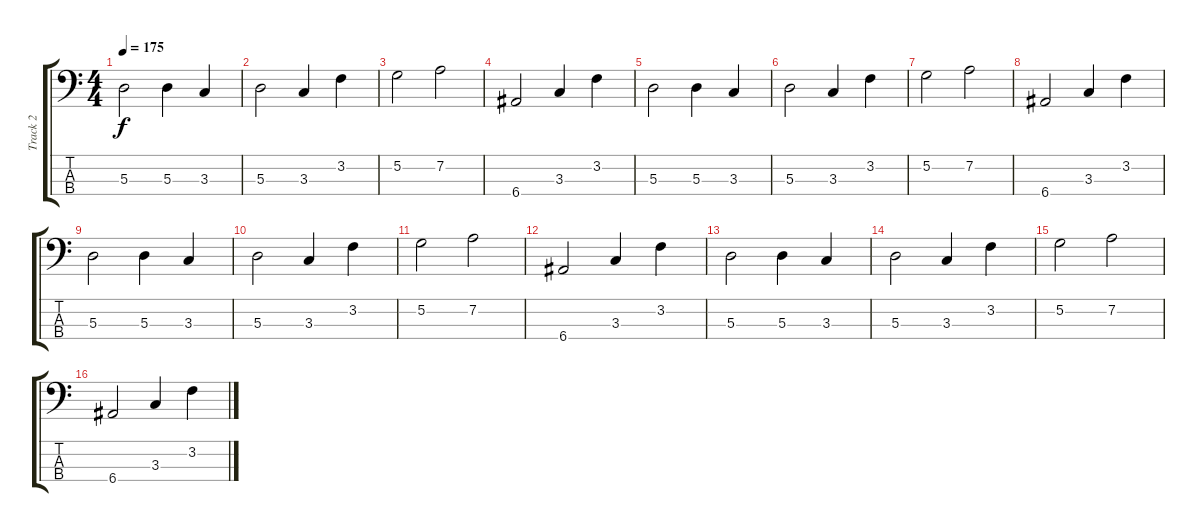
\track ("Track 2" "Track 2") {instrument electricbassfinger}
\staff {score tabs}
\tuning (G2 D2 A1 E1) {hide}
\ts (4 4)
\tempo 175
\clef f4
\ks c
5.3.2{dy f} 5.3.4 3.3.4 |
5.3.2 3.3.4 3.2.4 |
5.2.2 7.2.2 |
6.4.2 3.3.4 3.2.4 |
5.3.2 5.3.4 3.3.4 |
5.3.2 3.3.4 3.2.4 |
5.2.2 7.2.2 |
6.4.2 3.3.4 3.2.4 |
5.3.2 5.3.4 3.3.4 |
5.3.2 3.3.4 3.2.4 |
5.2.2 7.2.2 |
6.4.2 3.3.4 3.2.4 |
5.3.2 5.3.4 3.3.4 |
5.3.2 3.3.4 3.2.4 |
5.2.2 7.2.2 |
6.4.2 3.3.4 3.2.4
